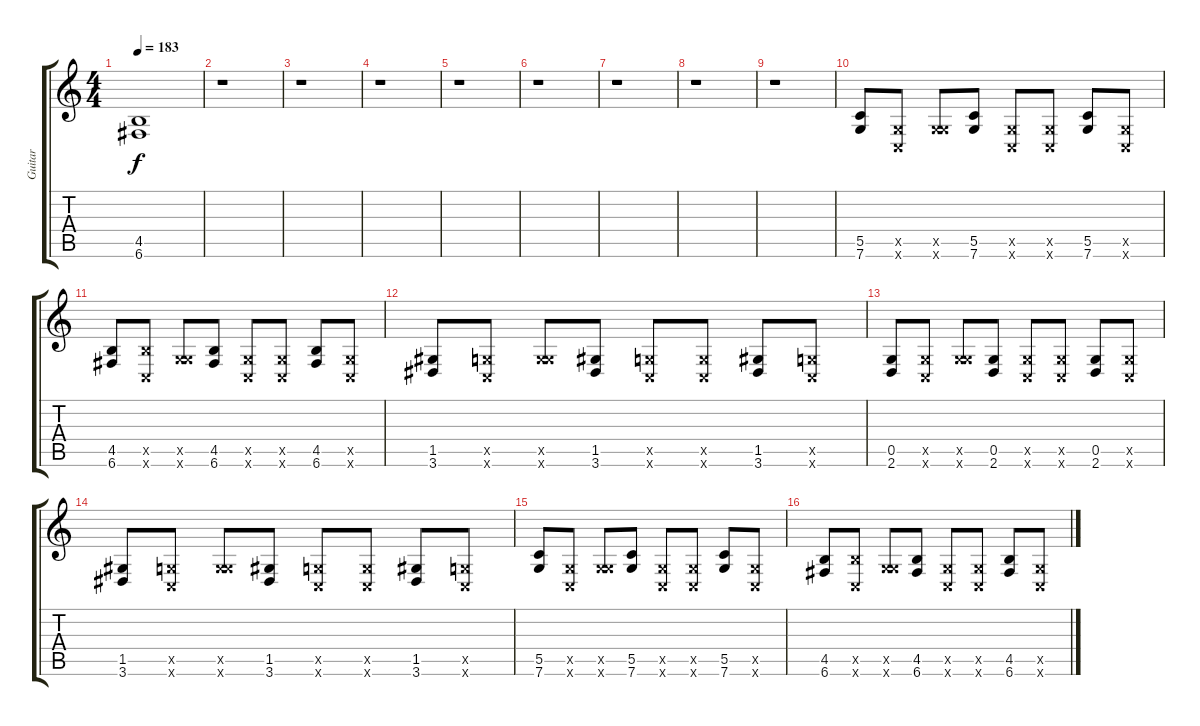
\track ("Guitar" "Guitar") {instrument distortionguitar}
\staff {score tabs}
\tuning (D4 A3 F3 C3 G2 C2) {hide}
\ts (4 4)
\tempo 183
\clef g2
\ks c
(4.5{t} 6.6{t}).1{dy f} |
r.1 |
r.1 |
r.1 |
r.1 |
r.1 |
r.1 |
r.1 |
r.1 |
(5.5 7.6).8 (0.5{x} 0.6{x}).8 (0.5{x} 7.6{x}).8 (5.5 7.6).8 (0.5{x} 0.6{x}).8 (0.5{x} 0.6{x}).8 (5.5 7.6).8 (0.5{x} 0.6{x}).8 |
(4.5 6.6).8 (4.5{x} 0.6{x}).8 (0.5{x} 7.6{x}).8 (4.5 6.6).8 (0.5{x} 0.6{x}).8 (0.5{x} 0.6{x}).8 (4.5 6.6).8 (0.5{x} 0.6{x}).8 |
(1.5 3.6).8 (0.5{x} 0.6{x}).8 (0.5{x} 7.6{x}).8 (1.5 3.6).8 (0.5{x} 0.6{x}).8 (0.5{x} 0.6{x}).8 (1.5 3.6).8 (0.5{x} 0.6{x}).8 |
(0.5 2.6).8 (0.5{x} 0.6{x}).8 (0.5{x} 7.6{x}).8 (0.5 2.6).8 (0.5{x} 0.6{x}).8 (0.5{x} 0.6{x}).8 (0.5 2.6).8 (0.5{x} 0.6{x}).8 |
(1.5 3.6).8 (0.5{x} 0.6{x}).8 (0.5{x} 7.6{x}).8 (1.5 3.6).8 (0.5{x} 0.6{x}).8 (0.5{x} 0.6{x}).8 (1.5 3.6).8 (0.5{x} 0.6{x}).8 |
(5.5 7.6).8 (0.5{x} 0.6{x}).8 (0.5{x} 7.6{x}).8 (5.5 7.6).8 (0.5{x} 0.6{x}).8 (0.5{x} 0.6{x}).8 (5.5 7.6).8 (0.5{x} 0.6{x}).8 |
(4.5 6.6).8 (4.5{x} 0.6{x}).8 (0.5{x} 7.6{x}).8 (4.5 6.6).8 (0.5{x} 0.6{x}).8 (0.5{x} 0.6{x}).8 (4.5 6.6).8 (0.5{x} 0.6{x}).8
